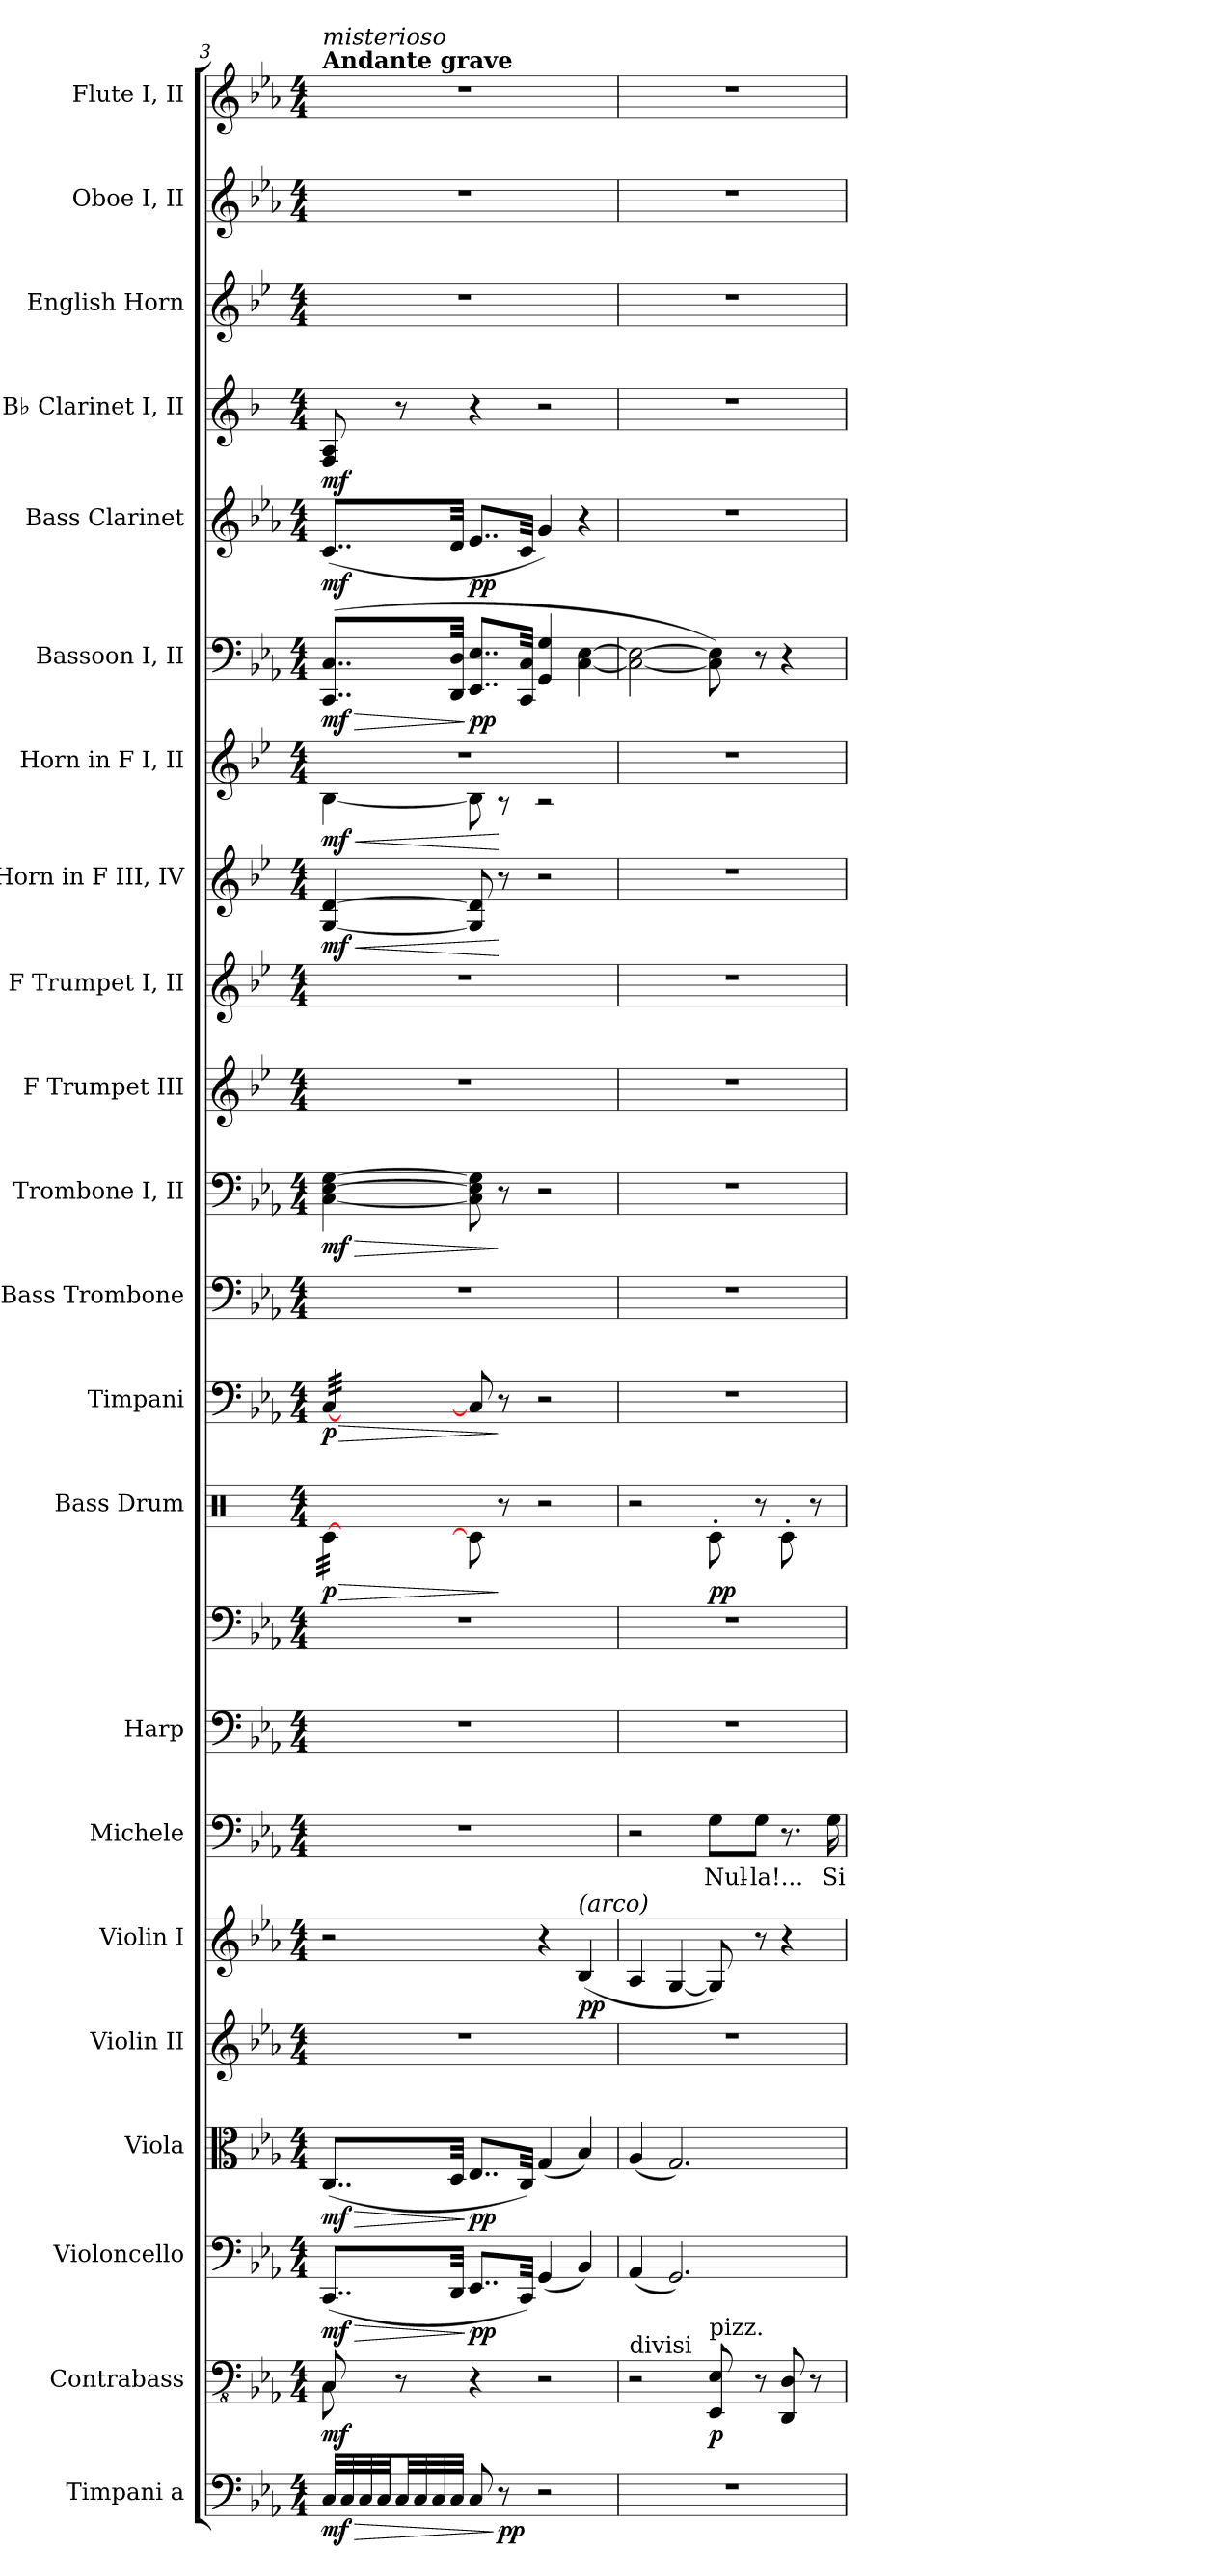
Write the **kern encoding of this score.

**kern	**dynam	**kern	**dynam	**kern	**dynam	**kern	**dynam	**kern	**kern	**dynam	**kern	**text	**kern	**kern	**kern	**dynam	**kern	**dynam	**kern	**kern	**dynam	**kern	**kern	**kern	**dynam	**kern	**dynam	**kern	**dynam	**kern	**dynam	**kern	**dynam	**kern	**kern	**kern
*part22	*part22	*part21	*part21	*part20	*part20	*part19	*part19	*part18	*part17	*part17	*part16	*part16	*part15	*part15	*part14	*part14	*part13	*part13	*part12	*part11	*part11	*part10	*part9	*part8	*part8	*part7	*part7	*part6	*part6	*part5	*part5	*part4	*part4	*part3	*part2	*part1
*staff23	*staff23	*staff22	*staff22	*staff21	*staff21	*staff20	*staff20	*staff19	*staff18	*staff18	*staff17	*staff17	*staff16	*staff15	*staff14	*staff14	*staff13	*staff13	*staff12	*staff11	*staff11	*staff10	*staff9	*staff8	*staff8	*staff7	*staff7	*staff6	*staff6	*staff5	*staff5	*staff4	*staff4	*staff3	*staff2	*staff1
*I"Timpani a	*	*I"Contrabass	*	*I"Violoncello	*	*I"Viola	*	*I"Violin II	*I"Violin I	*	*I"Michele	*	*I"Harp	*	*I"Bass Drum	*	*I"Timpani	*	*I"Bass Trombone	*I"Trombone I, II	*	*I"F Trumpet III	*I"F Trumpet I, II	*I"Horn in F III, IV	*	*I"Horn in F I, II	*	*I"Bassoon I, II	*	*I"Bass Clarinet	*	*I"B♭ Clarinet I, II	*	*I"English Horn	*I"Oboe I, II	*I"Flute I, II
*I'Timp. a	*	*I'Cb.	*	*I'Vc.	*	*I'Vla.	*	*I'Vln. II	*I'Vln. I	*	*I'M.	*	*I'Hrp.	*	*I'B. Dr.	*	*I'Timp.	*	*I'B. Tbn.	*I'Tbn. I, II	*	*I'F Tpt. III	*I'F Tpt. I, II	*	*	*	*	*I'Bsn. I, II	*	*I'B. Cl.	*	*I'B♭ Cl. I, II	*	*I'E. Hn.	*I'Ob. I, II	*I'Fl. I, II
*clefF4	*	*clefFv4	*	*clefF4	*	*clefC3	*	*clefG2	*clefG2	*	*clefF4	*	*clefF4	*clefF4	*clefX	*	*clefF4	*	*clefF4	*clefF4	*	*clefG2	*clefG2	*clefG2	*	*clefG2	*	*clefF4	*	*clefG2	*	*clefG2	*	*clefG2	*clefG2	*clefG2
*	*	*	*	*	*	*	*	*	*	*	*	*	*	*	*	*	*	*	*	*	*	*ITrd-3c-5	*ITrd-3c-5	*ITrd4c7	*	*ITrd4c7	*	*	*	*ITrd8c14	*	*ITrd1c2	*	*ITrd4c7	*	*
*k[b-e-a-]	*	*k[b-e-a-]	*	*k[b-e-a-]	*	*k[b-e-a-]	*	*k[b-e-a-]	*k[b-e-a-]	*	*k[b-e-a-]	*	*k[b-e-a-]	*k[b-e-a-]	*k[]	*	*k[b-e-a-]	*	*k[b-e-a-]	*k[b-e-a-]	*	*k[b-e-a-]	*k[b-e-a-]	*k[b-e-a-]	*	*k[b-e-a-]	*	*k[b-e-a-]	*	*k[b-e-a-]	*	*k[b-e-a-]	*	*k[b-e-a-]	*k[b-e-a-]	*k[b-e-a-]
*M4/4	*	*M4/4	*	*M4/4	*	*M4/4	*	*M4/4	*M4/4	*	*M4/4	*	*M4/4	*M4/4	*M4/4	*	*M4/4	*	*M4/4	*M4/4	*	*M4/4	*M4/4	*M4/4	*	*M4/4	*	*M4/4	*	*M4/4	*	*M4/4	*	*M4/4	*M4/4	*M4/4
=3	=3	=3	=3	=3	=3	=3	=3	=3	=3	=3	=3	=3	=3	=3	=3	=3	=3	=3	=3	=3	=3	=3	=3	=3	=3	=3	=3	=3	=3	=3	=3	=3	=3	=3	=3	=3
!	!	!	!	!	!	!	!	!	!	!	!	!	!	!	!	!	!	!	!	!	!	!	!	!	!	!	!	!	!	!	!	!	!	!	!	!LO:TX:a:B:t=Andante grave
!	!	!	!	!	!	!	!	!	!	!	!	!	!	!	!	!	!	!	!	!	!	!	!	!	!	!	!	!	!	!	!	!	!	!	!	!LO:TX:a:i:t=misterioso
!	!LO:HP:b	!	!	!	!LO:HP:b	!	!LO:HP:b	!	!	!	!	!	!	!	!	!LO:HP:b	!	!LO:HP:b	!	!	!LO:HP:b	!	!	!	!LO:HP:b	!	!LO:HP:b	!	!LO:HP:b	!	!	!	!	!	!	!
*	*	*^	*	*	*	*	*	*	*	*	*	*	*	*	*^	*	*	*	*	*	*	*	*	*	*	*^	*	*	*	*	*	*	*	*	*	*
!	!LO:DY:n=1:b	!	!	!LO:DY:b	!	!LO:DY:n=1:b	!	!LO:DY:n=1:b	!	!	!	!	!	!	!	!	!	!LO:DY:n=1:b	!	!LO:DY:n=1:b	!	!	!LO:DY:n=1:b	!	!	!	!LO:DY:n=1:b	!	!	!LO:DY:n=1:b	!	!LO:DY:n=1:b	!	!LO:DY:b	!	!LO:DY:b	!	!	!
*	*	*	*	*	*	*	*	*	*	*	*	*	*	*	*	*tremolo	*	*	*	*	*	*	*	*	*	*	*	*	*	*	*	*	*	*	*	*	*	*	*
*	*	*	*	*	*	*	*	*	*	*	*	*	*	*	*	*	*	*	*tremolo	*	*	*	*	*	*	*	*	*	*	*	*	*	*	*	*	*	*	*	*
32C/LLL	> mf	8CC/	8CC\	mf	(8..CC/L	> mf	(8..C/L	> mf	1r	2r	.	1r	.	1r	1r	[32Rc\LLL	32Rc\LLLyy	> p	[32C/LLL	> p	1r	[4C\ [4E-\ [4G\	> mf	1r	1r	[4C/ [4G/	< mf	1r	[4E-\	< mf	(8..CC/ 8..C/L	> mf	(8..C/L	mf	8E-/ 8G/	mf	1r	1r	1r
32C/	.	.	.	.	.	.	.	.	.	.	.	.	.	.	.	32Rc\	32Rc\yy	.	32C/	.	.	.	.	.	.	.	.	.	.	.	.	.	.	.	.	.	.	.	.
32C/	.	.	.	.	.	.	.	.	.	.	.	.	.	.	.	32Rc\	32Rc\yy	.	32C/	.	.	.	.	.	.	.	.	.	.	.	.	.	.	.	.	.	.	.	.
32C/JJ	.	.	.	.	.	.	.	.	.	.	.	.	.	.	.	32Rc\	32Rc\yy	.	32C/	.	.	.	.	.	.	.	.	.	.	.	.	.	.	.	.	.	.	.	.
32C/LL	.	8r	8ryy	.	.	.	.	.	.	.	.	.	.	.	.	32Rc\	32Rc\yy	.	32C/	.	.	.	.	.	.	.	.	.	.	.	.	.	.	.	8r	.	.	.	.
32C/	.	.	.	.	.	.	.	.	.	.	.	.	.	.	.	32Rc\	32Rc\yy	.	32C/	.	.	.	.	.	.	.	.	.	.	.	.	.	.	.	.	.	.	.	.
32C/	.	.	.	.	.	.	.	.	.	.	.	.	.	.	.	32Rc\	32Rc\yy	.	32C/	.	.	.	.	.	.	.	.	.	.	.	.	.	.	.	.	.	.	.	.
32C/JJJ	.	.	.	.	32DD/Jkk	.	32D/Jkk	.	.	.	.	.	.	.	.	32Rc\JJJ	32Rc\JJJyy	.	32C/JJJ	.	.	.	.	.	.	.	.	.	.	.	32DD/ 32D/Jkk	.	32D/Jkk	.	.	.	.	.	.
*	*	*	*	*	*	*	*	*	*	*	*	*	*	*	*	*	*	*	*Xtremolo	*	*	*	*	*	*	*	*	*	*	*	*	*	*	*	*	*	*	*	*
*	*	*	*	*	*	*	*	*	*	*	*	*	*	*	*	*Xtremolo	*	*	*	*	*	*	*	*	*	*	*	*	*	*	*	*	*	*	*	*	*	*	*
!	!	!	!	!	!	!LO:DY:n=2:b	!	!LO:DY:n=2:b	!	!	!	!	!	!	!	!	!	!	!	!	!	!	!	!	!	!	!	!	!	!	!	!LO:DY:n=2:b	!	!LO:DY:b	!	!	!	!	!
8C/	.	4r	4ryy	.	8..EE-/L	] pp	8..E-/L	] pp	.	.	.	.	.	.	.	8Rc\]	8Rc\yy	.	8C/]	.	.	8C\] 8E-\] 8G\]	.	.	.	8C/] 8G/]	.	.	8E-\]	.	8..EE-/ 8..E-/L	] pp	8..E-/L	pp	4r	.	.	.	.
!	!LO:DY:n=2:b	!	!	!	!	!	!	!	!	!	!	!	!	!	!	!	!	!	!	!	!	!	!	!	!	!	!	!	!	!	!	!	!	!	!	!	!	!	!
8r	] pp	.	.	.	.	.	.	.	.	.	.	.	.	.	.	8r	8ryy	]	8r	]	.	8r	]	.	.	8r	[	.	8r	[	.	.	.	.	.	.	.	.	.
.	.	.	.	.	32CC/Jkk)	.	32C/Jkk)	.	.	.	.	.	.	.	.	.	.	.	.	.	.	.	.	.	.	.	.	.	.	.	32CC/ 32C/Jkk	.	32C/Jkk	.	.	.	.	.	.
2r	.	2r	2ryy	.	(4GG/	.	(4G/	.	.	4r	.	.	.	.	.	2r	2ryy	.	2r	.	.	2r	.	.	.	2r	.	.	2r	.	4GG/ 4G/	.	4G/)	.	2r	.	.	.	.
!	!	!	!	!	!	!	!	!	!	!LO:TX:a:i:t=(arco)	!	!	!	!	!	!	!	!	!	!	!	!	!	!	!	!	!	!	!	!	!	!	!	!	!	!	!	!	!
!	!	!	!	!	!	!	!	!	!	!	!LO:DY:b	!	!	!	!	!	!	!	!	!	!	!	!	!	!	!	!	!	!	!	!	!	!	!	!	!	!	!	!
.	.	.	.	.	4BB-/)	.	4B-/)	.	.	(4B-/	pp	.	.	.	.	.	.	.	.	.	.	.	.	.	.	.	.	.	.	.	[4C\ [4E-\	.	4r	.	.	.	.	.	.
*	*	*v	*v	*	*	*	*	*	*	*	*	*	*	*	*	*v	*v	*	*	*	*	*	*	*	*	*	*	*v	*v	*	*	*	*	*	*	*	*	*	*
=4	=4	=4	=4	=4	=4	=4	=4	=4	=4	=4	=4	=4	=4	=4	=4	=4	=4	=4	=4	=4	=4	=4	=4	=4	=4	=4	=4	=4	=4	=4	=4	=4	=4	=4	=4	=4
!	!	!LO:TX:a:t=divisi	!	!	!	!	!	!	!	!	!	!	!	!	!	!	!	!	!	!	!	!	!	!	!	!	!	!	!	!	!	!	!	!	!	!
1r	.	2r	.	(4AA-/	.	(4A-/	.	1r	4A-/	.	2r	.	1r	1r	2r	.	1r	.	1r	1r	.	1r	1r	1r	.	1r	.	2C\_ 2E-\_	.	1r	.	1r	.	1r	1r	1r
.	.	.	.	2.GG/)	.	2.G/)	.	.	[4G/	.	.	.	.	.	.	.	.	.	.	.	.	.	.	.	.	.	.	.	.	.	.	.	.	.	.	.
!	!	!LO:TX:a:t=pizz.	!	!	!	!	!	!	!	!	!	!	!	!	!	!	!	!	!	!	!	!	!	!	!	!	!	!	!	!	!	!	!	!	!	!
!	!	!	!LO:DY:b	!	!	!	!	!	!	!	!	!	!	!	!	!LO:DY:b	!	!	!	!	!	!	!	!	!	!	!	!	!	!	!	!	!	!	!	!
.	.	8EEE-/ 8EE-/	p	.	.	.	.	.	8G/])	.	8G\L	Nul-	.	.	8Rc'\	pp	.	.	.	.	.	.	.	.	.	.	.	8C\] 8E-\])	.	.	.	.	.	.	.	.
.	.	8r	.	.	.	.	.	.	8r	.	8G\J	-la!...	.	.	8r	.	.	.	.	.	.	.	.	.	.	.	.	8r	.	.	.	.	.	.	.	.
.	.	8DDD/ 8DD/	.	.	.	.	.	.	4r	.	8.r	.	.	.	8Rc'\	.	.	.	.	.	.	.	.	.	.	.	.	4r	.	.	.	.	.	.	.	.
.	.	8r	.	.	.	.	.	.	.	.	.	.	.	.	8r	.	.	.	.	.	.	.	.	.	.	.	.	.	.	.	.	.	.	.	.	.
.	.	.	.	.	.	.	.	.	.	.	16G\	Si-	.	.	.	.	.	.	.	.	.	.	.	.	.	.	.	.	.	.	.	.	.	.	.	.
=	=	=	=	=	=	=	=	=	=	=	=	=	=	=	=	=	=	=	=	=	=	=	=	=	=	=	=	=	=	=	=	=	=	=	=	=
*-	*-	*-	*-	*-	*-	*-	*-	*-	*-	*-	*-	*-	*-	*-	*-	*-	*-	*-	*-	*-	*-	*-	*-	*-	*-	*-	*-	*-	*-	*-	*-	*-	*-	*-	*-	*-
